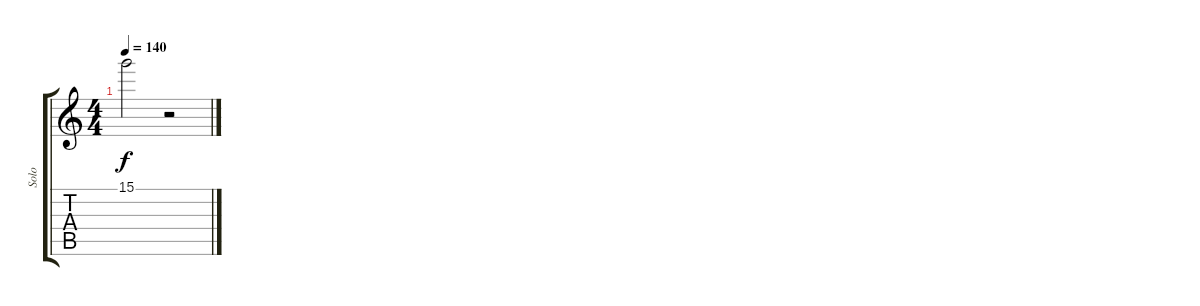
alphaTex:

\track ("Solo" "Solo") {instrument distortionguitar}
\staff {score tabs}
\tuning (E4 B3 G3 D3 A2 E2) {hide}
\ts (4 4)
\tempo 140
\clef g2
\ks c
15.1{t}.2{dy f} r.2
